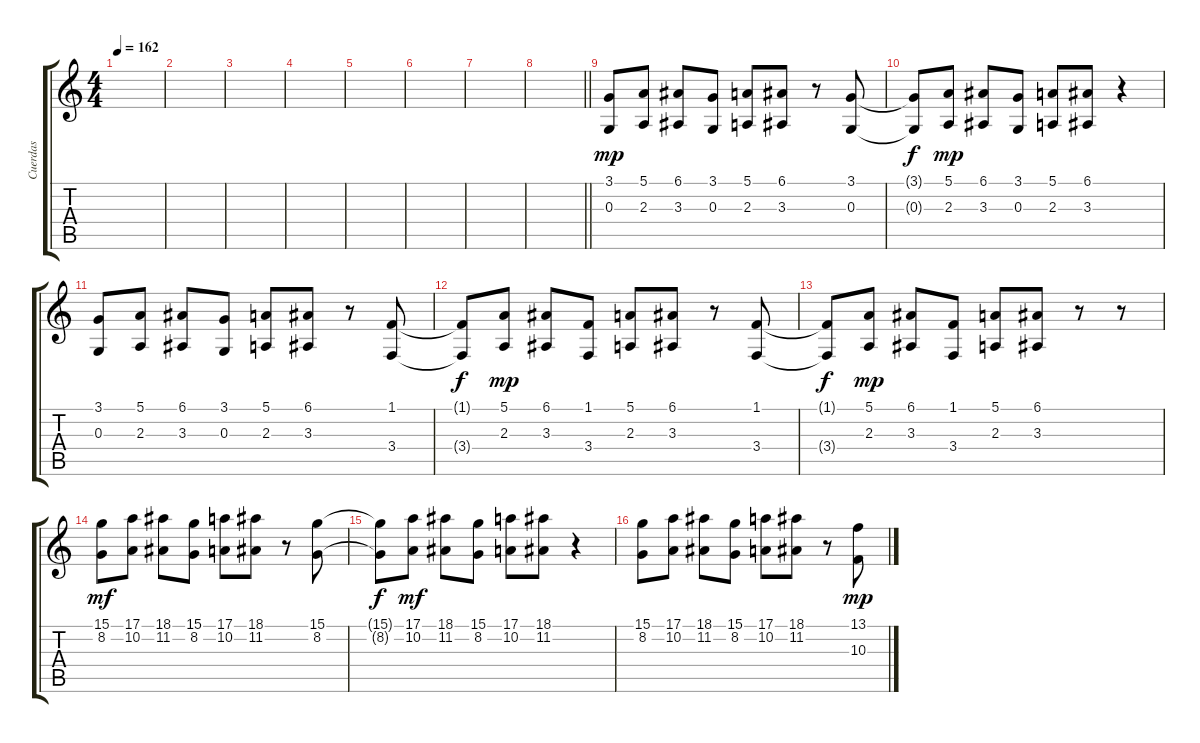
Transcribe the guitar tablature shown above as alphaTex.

\track ("Cuerdas" "Cuerdas") {instrument stringensemble1}
\staff {score tabs}
\tuning (E4 B3 G3 D3 A2 E2) {hide}
\ts (4 4)
\tempo 162
\clef g2
\ks c
|
|
|
|
|
|
|
\barLineRight lightlight
|
(3.1 0.3).8{dy mp} (5.1 2.3).8 (6.1 3.3).8 (3.1 0.3).8 (5.1 2.3).8 (6.1 3.3).8 r.8 (3.1 0.3).8 |
(3.1{t} 0.3{t}).8{dy f} (5.1 2.3).8{dy mp} (6.1 3.3).8 (3.1 0.3).8 (5.1 2.3).8 (6.1 3.3).8 r.4 |
(3.1 0.3).8 (5.1 2.3).8 (6.1 3.3).8 (3.1 0.3).8 (5.1 2.3).8 (6.1 3.3).8 r.8 (1.1 3.4).8 |
(1.1{t} 3.4{t}).8{dy f} (5.1 2.3).8{dy mp} (6.1 3.3).8 (1.1 3.4).8 (5.1 2.3).8 (6.1 3.3).8 r.8 (1.1 3.4).8 |
(1.1{t} 3.4{t}).8{dy f} (5.1 2.3).8{dy mp} (6.1 3.3).8 (1.1 3.4).8 (5.1 2.3).8 (6.1 3.3).8 r.8 r.8 |
(15.1 8.2).8{dy mf} (17.1 10.2).8 (18.1 11.2).8 (15.1 8.2).8 (17.1 10.2).8 (18.1 11.2).8 r.8 (15.1 8.2).8 |
(15.1{t} 8.2{t}).8{dy f} (17.1 10.2).8{dy mf} (18.1 11.2).8 (15.1 8.2).8 (17.1 10.2).8 (18.1 11.2).8 r.4 |
(15.1 8.2).8 (17.1 10.2).8 (18.1 11.2).8 (15.1 8.2).8 (17.1 10.2).8 (18.1 11.2).8 r.8 (13.1 10.3).8{dy mp}
